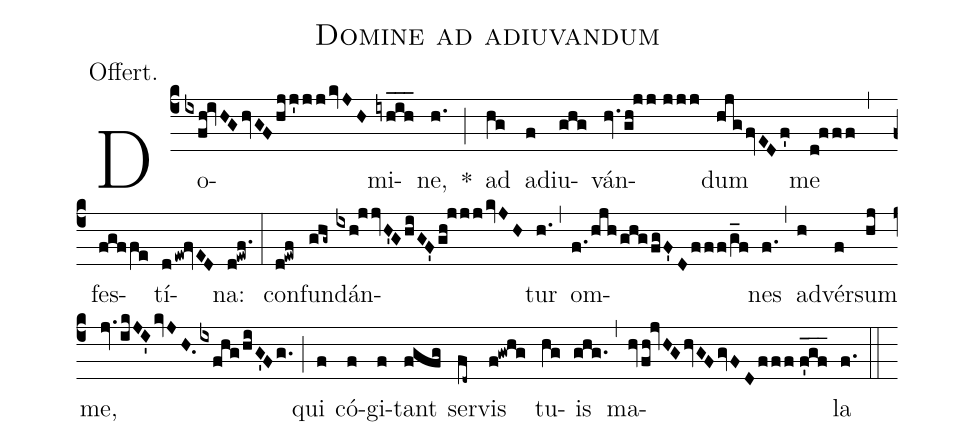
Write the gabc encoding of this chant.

name:Domine ad adiuvandum;
annotation:Offert.;
mode:6;
office-part:Offertory;
%%
(c4) Do(ixfh!ivHGhvGFhjj'jjkvJH)mi(iyhih___)ne,(h.) *(;) ad(hg) ad(f)iu(ghg)ván(hv.gh!jj//jjj)dum(hjgfvEDf') me(d!fff) (,) fes(fgffe)tí(dew!fvED)na:(d!ewf.) (:) con(d!ewf)fun(ghg~)dán(ixh!jjvH'GhiGF'gh!jjjkvJH)tur(h.) (,) om(f./hjh/ghg/fgF'Dfff/g_f)nes(f.) (,) ad(h)vér(f)sum(hj) me,(jv.ikJI'kvJH.ixfhg/hiG'Fg.) (;) qui(f) có(f)gi(f)tant(fgfg) ser(fd~)vis(f!gwhg) tu(hg)is(ghg.) (,) ma(hvfh!jvHGhvGFgvFDfff//f'gf___)la(f.) (::)
